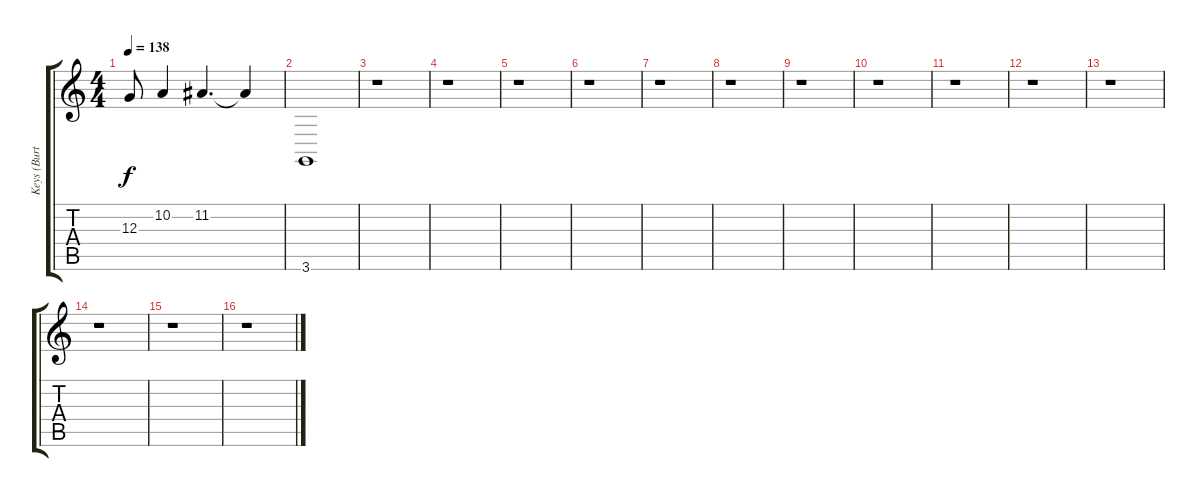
\track ("Keys (Burton)" "Keys (Burt") {instrument fx1rain}
\staff {score tabs}
\tuning (E4 B3 G3 D3 A2 E2) {hide}
\ts (4 4)
\tempo 138
\clef g2
\ks c
12.3.8{dy f} 10.2.4 11.2.4{d} 11.2{t}.4 |
3.6.1 |
r.1 |
r.1 |
r.1 |
r.1 |
r.1 |
r.1 |
r.1 |
r.1 |
r.1 |
r.1 |
r.1 |
r.1 |
r.1 |
r.1
